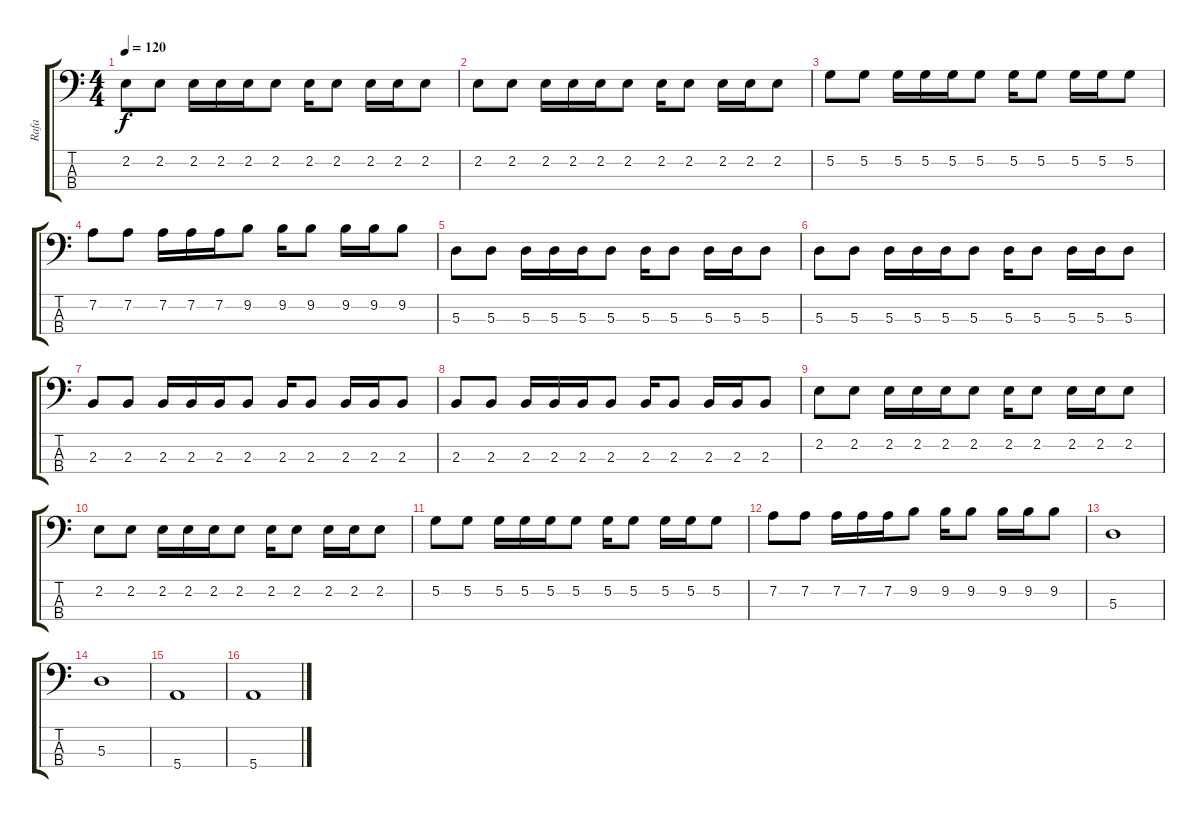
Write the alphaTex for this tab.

\track ("Rafa" "Rafa") {instrument electricbasspick}
\staff {score tabs}
\tuning (G2 D2 A1 E1) {hide}
\ts (4 4)
\tempo 120
\clef f4
\ks c
2.2.8{dy f} 2.2.8 2.2.16 2.2.16 2.2.16 2.2.8 2.2.16 2.2.8 2.2.16 2.2.16 2.2.8 |
2.2.8 2.2.8 2.2.16 2.2.16 2.2.16 2.2.8 2.2.16 2.2.8 2.2.16 2.2.16 2.2.8 |
5.2.8 5.2.8 5.2.16 5.2.16 5.2.16 5.2.8 5.2.16 5.2.8 5.2.16 5.2.16 5.2.8 |
7.2.8 7.2.8 7.2.16 7.2.16 7.2.16 9.2.8 9.2.16 9.2.8 9.2.16 9.2.16 9.2.8 |
5.3.8 5.3.8 5.3.16 5.3.16 5.3.16 5.3.8 5.3.16 5.3.8 5.3.16 5.3.16 5.3.8 |
5.3.8 5.3.8 5.3.16 5.3.16 5.3.16 5.3.8 5.3.16 5.3.8 5.3.16 5.3.16 5.3.8 |
2.3.8 2.3.8 2.3.16 2.3.16 2.3.16 2.3.8 2.3.16 2.3.8 2.3.16 2.3.16 2.3.8 |
2.3.8 2.3.8 2.3.16 2.3.16 2.3.16 2.3.8 2.3.16 2.3.8 2.3.16 2.3.16 2.3.8 |
2.2.8 2.2.8 2.2.16 2.2.16 2.2.16 2.2.8 2.2.16 2.2.8 2.2.16 2.2.16 2.2.8 |
2.2.8 2.2.8 2.2.16 2.2.16 2.2.16 2.2.8 2.2.16 2.2.8 2.2.16 2.2.16 2.2.8 |
5.2.8 5.2.8 5.2.16 5.2.16 5.2.16 5.2.8 5.2.16 5.2.8 5.2.16 5.2.16 5.2.8 |
7.2.8 7.2.8 7.2.16 7.2.16 7.2.16 9.2.8 9.2.16 9.2.8 9.2.16 9.2.16 9.2.8 |
5.3.1 |
5.3.1 |
5.4.1 |
5.4.1
